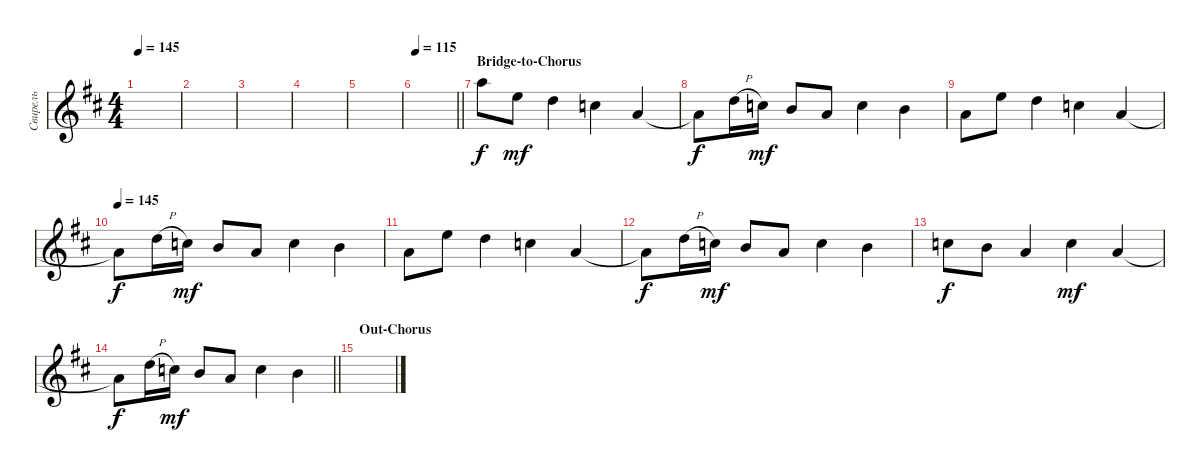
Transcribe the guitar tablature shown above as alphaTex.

\track ("Свирель" "Свирель") {instrument panflute}
\staff {score}
\tuning (E5 B4 G4 D4 A3 E3) {hide}
\ts (4 4)
\tempo 145
\clef g2
\ks bminor
|
|
|
|
|
\tempo 115
\barLineRight lightlight
|
\section ("" "Bridge-to-Chorus")
10.2.8{dy f} 5.2.8{dy mf} 3.2.4 5.3.4 2.3.4 |
2.3{t}.8{dy f} 7.3{h}.16 5.3.16{dy mf} 4.3.8 2.3.8 5.3.4 4.3.4 |
2.3.8 5.2.8 3.2.4 5.3.4 2.3.4 |
\tempo 145
2.3{t}.8{dy f} 7.3{h}.16 5.3.16{dy mf} 4.3.8 2.3.8 5.3.4 4.3.4 |
2.3.8 5.2.8 3.2.4 5.3.4 2.3.4 |
2.3{t}.8{dy f} 7.3{h}.16 5.3.16{dy mf} 4.3.8 2.3.8 5.3.4 4.3.4 |
5.3.8{dy f} 4.3.8 2.3.4 5.3.4{dy mf} 2.3.4 |
\barLineRight lightlight
2.3{t}.8{dy f} 7.3{h}.16 5.3.16{dy mf} 4.3.8 2.3.8 5.3.4 4.3.4 |
\section ("" "Out-Chorus")
